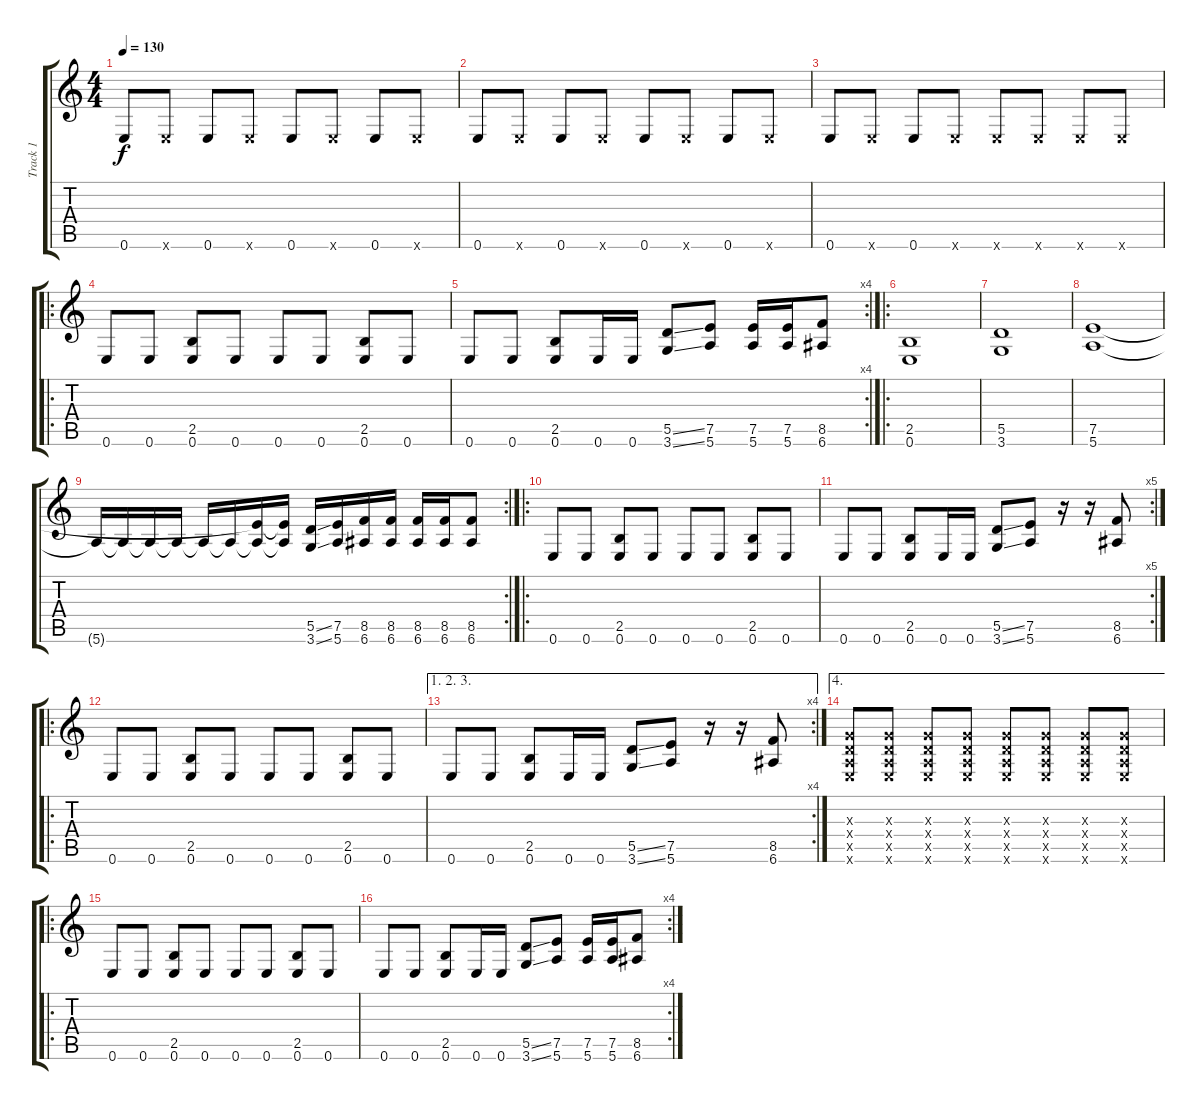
\track ("Track 1" "Track 1") {instrument distortionguitar}
\staff {score tabs}
\tuning (E4 B3 G3 D3 A2 E2) {hide}
\ts (4 4)
\tempo 130
\clef g2
\ks c
0.6.8{dy f} 0.6{x}.8 0.6.8 0.6{x}.8 0.6.8 0.6{x}.8 0.6.8 0.6{x}.8 |
0.6.8 0.6{x}.8 0.6.8 0.6{x}.8 0.6.8 0.6{x}.8 0.6.8 0.6{x}.8 |
0.6.8 0.6{x}.8 0.6.8 0.6{x}.8 0.6{x}.8 0.6{x}.8 0.6{x}.8 0.6{x}.8 |
\ro
0.6.8 0.6.8 (2.5 0.6).8 0.6.8 0.6.8 0.6.8 (2.5 0.6).8 0.6.8 |
\rc 4
0.6.8 0.6.8 (2.5 0.6).8 0.6.16 0.6.16 (5.5{ss} 3.6{ss}).8 (7.5 5.6).8 (7.5 5.6).16 (7.5 5.6).16 (8.5 6.6).8 |
\ro
(2.5 0.6).1 |
(5.5 3.6).1 |
(7.5 5.6).1 |
\rc 2
5.6{t}.16 5.6{t}.16 5.6{t}.16 5.6{t}.16 5.6{t}.16 5.6{t}.16 (7.5{t} 5.6{t}).16 (7.5{t} 5.6{t}).16 (5.5{ss} 3.6{ss}).16 (7.5 5.6).16 (8.5 6.6).16 (8.5 6.6).16 (8.5 6.6).16 (8.5 6.6).16 (8.5 6.6).8 |
\ro
0.6.8{instrument acousticguitarsteel} 0.6.8 (2.5 0.6).8 0.6.8 0.6.8 0.6.8 (2.5 0.6).8 0.6.8 |
\rc 5
0.6.8 0.6.8 (2.5 0.6).8 0.6.16 0.6.16 (5.5{ss} 3.6{ss}).8 (7.5 5.6).8 r.16 r.16 (8.5 6.6).8 |
\ro
0.6.8{instrument acousticguitarsteel} 0.6.8 (2.5 0.6).8 0.6.8 0.6.8 0.6.8 (2.5 0.6).8 0.6.8 |
\ae (1 2 3)
\rc 4
0.6.8 0.6.8 (2.5 0.6).8 0.6.16 0.6.16 (5.5{ss} 3.6{ss}).8 (7.5 5.6).8 r.16 r.16 (8.5 6.6).8 |
\ae 4
(0.3{x} 0.4{x} 0.5{x} 0.6{x}).8{instrument distortionguitar} (0.3{x} 0.4{x} 0.5{x} 0.6{x}).8 (0.3{x} 0.4{x} 0.5{x} 0.6{x}).8 (0.3{x} 0.4{x} 0.5{x} 0.6{x}).8 (0.3{x} 0.4{x} 0.5{x} 0.6{x}).8 (0.3{x} 0.4{x} 0.5{x} 0.6{x}).8 (0.3{x} 0.4{x} 0.5{x} 0.6{x}).8 (0.3{x} 0.4{x} 0.5{x} 0.6{x}).8 |
\ro
0.6.8 0.6.8 (2.5 0.6).8 0.6.8 0.6.8 0.6.8 (2.5 0.6).8 0.6.8 |
\rc 4
0.6.8 0.6.8 (2.5 0.6).8 0.6.16 0.6.16 (5.5{ss} 3.6{ss}).8 (7.5 5.6).8 (7.5 5.6).16 (7.5 5.6).16 (8.5 6.6).8
